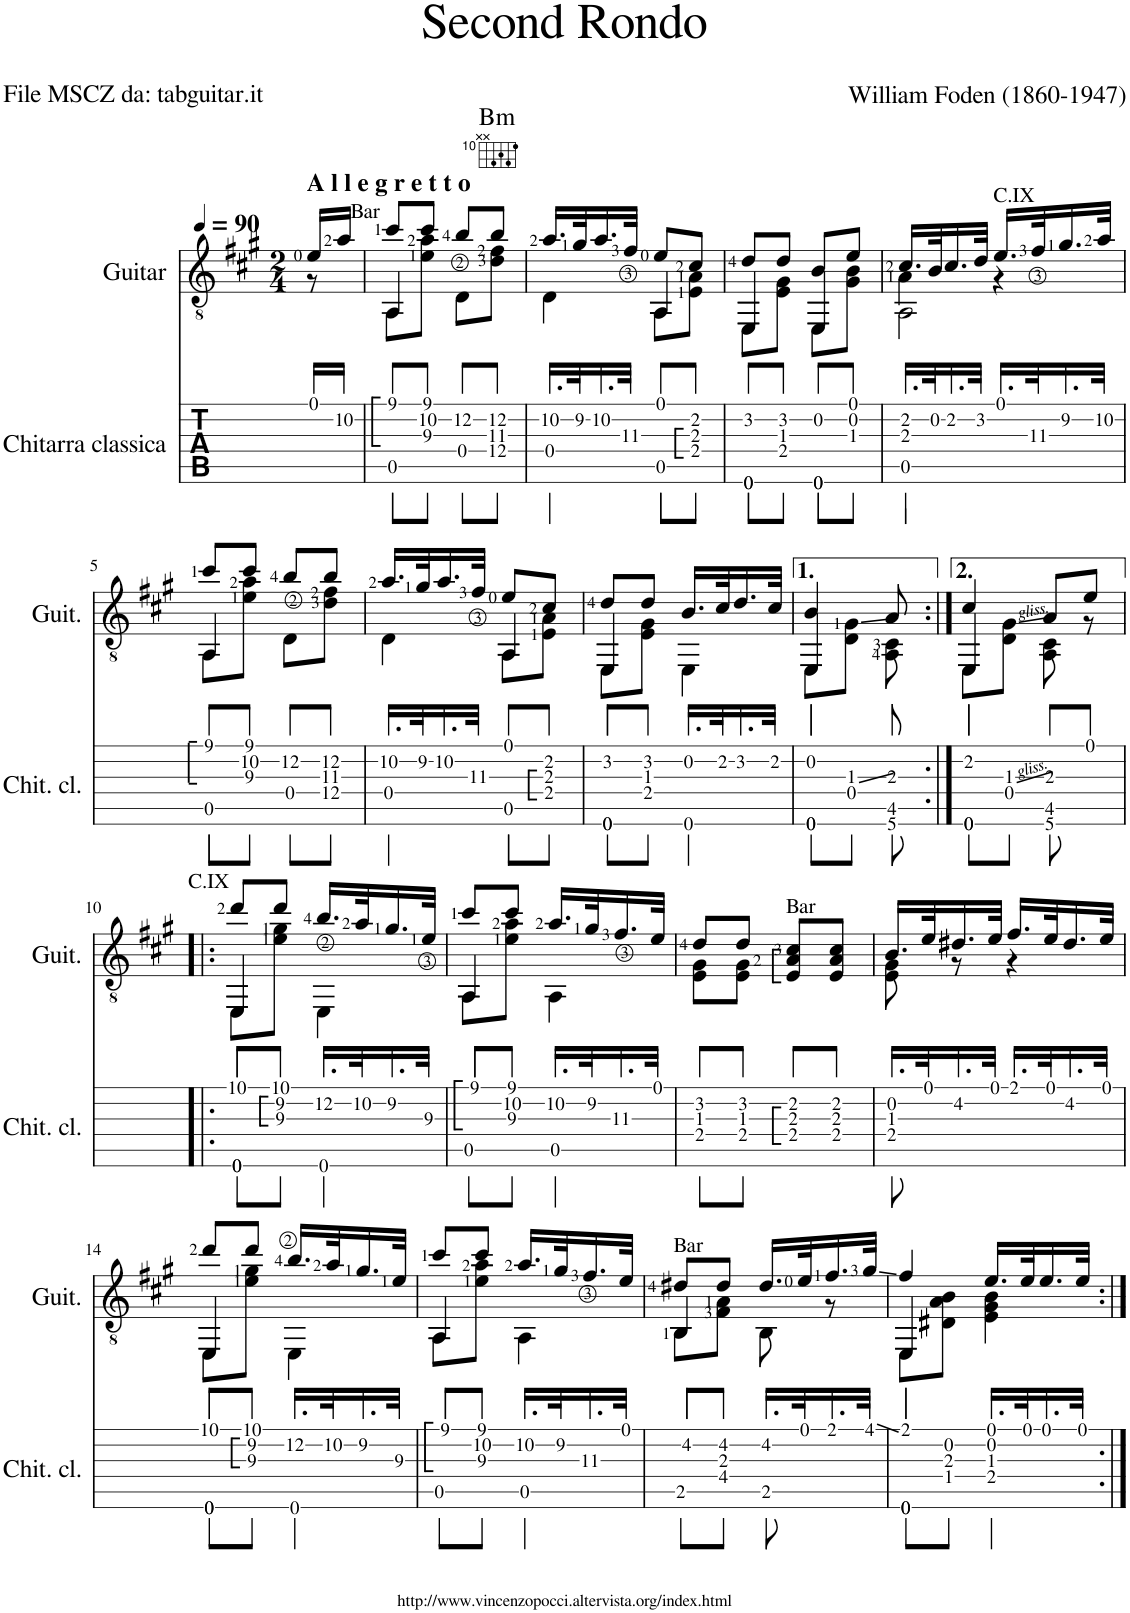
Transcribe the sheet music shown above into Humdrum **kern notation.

**kern	**kern	**harte
*part2	*part1	*part1
*staff2	*staff1	*
*I"Chitarra classica	*I"Guitar	*
*I'Chit. cl.	*I'Guit.	*
*stria6	*	*
*	*clefGv2	*
*k[f#c#g#]	*k[f#c#g#]	*
*M2/4	*M2/4	*
*MM90	*MM90	*
=	=	=
*^	*^	*
!	!	!LO:TX:a:B:t=A l l e g r e t t o	!	!
16e/LL	8r	16e/LL	8r	.
16a/JJ	.	16a/JJ	.	.
=1	=1	=1	=1	=1
*	*^	*	*^	*
!	!	!	!LO:TX:a:t=Bar	!	!	!
8cc#/L	8AA\L	4AA\	8cc#/L	8AA\L	4AA/	.
8cc#/J	8e\ 8a\J	.	8cc#/J	8e\ 8a\J	.	.
8b/L	8D\L	4ryy	8b/L	8D\L	4ryy	.
!	!	!	!	!	!	!LO:H:kt=m
8b/J	8d\ 8f#\J	.	8b/J	8d\ 8f#\J	.	B:min
=2	=2	=2	=2	=2	=2	=2
16.a/LL	4D\	4ryy	16.a/LL	4D\	4ryy	.
32g#/K	.	.	32g#/K	.	.	.
16.a/	.	.	16.a/	.	.	.
32f#/JJk	.	.	32f#/JJk	.	.	.
8e/L	8AA\L	4AA\	8e/L	8AA\L	4AA/	.
8c#/J	8E\ 8A\J	.	8c#/J	8E\ 8A\J	.	.
=3	=3	=3	=3	=3	=3	=3
8d/L	8EE\L	4EE\	8d/L	8EE\L	4EE/	.
8d/J	8E\ 8G#\J	.	8d/J	8E\ 8G#\J	.	.
8B/L	8EE\L	4EE\	8B/L	8EE\L	4EE/	.
8e/J	8G#\ 8B\J	.	8e/J	8G#\ 8B\J	.	.
=4	=4	=4	=4	=4	=4	=4
16.c#/LL	4A\	2AA\	16.c#/LL	4A\	2AA\	.
32B/K	.	.	32B/K	.	.	.
16.c#/	.	.	16.c#/	.	.	.
32d/JJk	.	.	32d/JJk	.	.	.
!	!	!	!LO:TX:a:t=C.IX	!	!	!
16.e/LL	4r	.	16.e/LL	4r	.	.
32f#/K	.	.	32f#/K	.	.	.
16.g#/	.	.	16.g#/	.	.	.
32a/JJk	.	.	32a/JJk	.	.	.
!!LO:LB:g=z	!!	!!
=5	=5	=5	=5	=5	=5	=5
8cc#/L	8AA\L	4AA\	8cc#/L	8AA\L	4AA/	.
8cc#/J	8e\ 8a\J	.	8cc#/J	8e\ 8a\J	.	.
8b/L	8D\L	4ryy	8b/L	8D\L	4ryy	.
8b/J	8d\ 8f#\J	.	8b/J	8d\ 8f#\J	.	.
=6	=6	=6	=6	=6	=6	=6
16.a/LL	4D\	4ryy	16.a/LL	4D\	4ryy	.
32g#/K	.	.	32g#/K	.	.	.
16.a/	.	.	16.a/	.	.	.
32f#/JJk	.	.	32f#/JJk	.	.	.
8e/L	8AA\L	4AA\	8e/L	8AA\L	4AA/	.
8c#/J	8E\ 8A\J	.	8c#/J	8E\ 8A\J	.	.
=7	=7	=7	=7	=7	=7	=7
8d/L	8EE\L	4EE/	8d/L	8EE\L	4EE/	.
8d/J	8E\ 8G#\J	.	8d/J	8E\ 8G#\J	.	.
16.B/LL	4EE\	4ryy	16.B/LL	4EE\	4ryy	.
32c#/K	.	.	32c#/K	.	.	.
16.d/	.	.	16.d/	.	.	.
32c#/JJk	.	.	32c#/JJk	.	.	.
=8	=8	=8	=8	=8	=8	=8
4B/	8EE\L	4EE/	4B/	8EE\L	4EE/	.
.	8D\ 8G#\J	.	.	8D\ 8G#\J	.	.
8A/	8AA\ 8C#\	8ryy	8A/	8AA\ 8C#\	8ryy	.
=9:|!	=9:|!	=9:|!	=9:|!	=9:|!	=9:|!	=9:|!
4c#/	8EE\L	4EE/	4c#/	8EE\L	4EE/	.
.	8D\ 8G#\J	.	.	8D\ 8G#\J	.	.
8A/L	8AA\ 8C#\	4ryy	8A/L	8AA\ 8C#\	4ryy	.
8e/J	8r	.	8e/J	8r	.	.
!!LO:LB:g=z	!!	!!
=10!|:	=10!|:	=10!|:	=10!|:	=10!|:	=10!|:	=10!|:
!	!	!	!LO:TX:a:t=C.IX	!	!	!
8dd/L	8EE\L	4EE/	8dd/L	8EE\L	4EE/	.
8dd/J	8e\ 8g#\J	.	8dd/J	8e\ 8g#\J	.	.
16.b/LL	4EE\	4ryy	16.b/LL	4EE\	4ryy	.
32a/K	.	.	32a/K	.	.	.
16.g#/	.	.	16.g#/	.	.	.
32e/JJk	.	.	32e/JJk	.	.	.
=11	=11	=11	=11	=11	=11	=11
8cc#/L	8AA\L	4AA/	8cc#/L	8AA\L	4AA/	.
8cc#/J	8e\ 8a\J	.	8cc#/J	8e\ 8a\J	.	.
16.a/LL	4AA\	4ryy	16.a/LL	4AA\	4ryy	.
32g#/K	.	.	32g#/K	.	.	.
16.f#/	.	.	16.f#/	.	.	.
32e/JJk	.	.	32e/JJk	.	.	.
*	*v	*v	*	*	*	*
*	*	*	*v	*v	*
=12	=12	=12	=12	=12
8d/L	8E\ 8G#\L	8d/L	8E\ 8G#\L	.
8d/J	8E\ 8G#\J	8d/J	8E\ 8G#\J	.
!	!	!LO:TX:a:t=Bar	!	!
8E/ 8A/ 8c#/L	4ryy	8E/ 8A/ 8c#/L	4ryy	.
8E/ 8A/ 8c#/J	.	8E/ 8A/ 8c#/J	.	.
=13	=13	=13	=13	=13
16.B/LL	8E\ 8G#\	16.B/LL	8E\ 8G#\	.
32e/K	.	32e/K	.	.
16.d#X/	8r	16.d#X/	8r	.
32e/JJk	.	32e/JJk	.	.
16.f#/LL	4r	16.f#/LL	4r	.
32e/K	.	32e/K	.	.
16.d#/	.	16.d#/	.	.
32e/JJk	.	32e/JJk	.	.
!!LO:LB:g=z
=14	=14	=14	=14	=14
*	*^	*	*^	*
8dd/L	8EE\L	4EE/	8dd/L	8EE\L	4EE/	.
8dd/J	8e\ 8g#\J	.	8dd/J	8e\ 8g#\J	.	.
16.b/LL	4EE\	4ryy	16.b/LL	4EE\	4ryy	.
32a/K	.	.	32a/K	.	.	.
16.g#/	.	.	16.g#/	.	.	.
32e/JJk	.	.	32e/JJk	.	.	.
=15	=15	=15	=15	=15	=15	=15
8cc#/L	8AA\L	4AA/	8cc#/L	8AA\L	4AA/	.
8cc#/J	8e\ 8a\J	.	8cc#/J	8e\ 8a\J	.	.
16.a/LL	4AA\	4ryy	16.a/LL	4AA\	4ryy	.
32g#/K	.	.	32g#/K	.	.	.
16.f#/	.	.	16.f#/	.	.	.
32e/JJk	.	.	32e/JJk	.	.	.
=16	=16	=16	=16	=16	=16	=16
!	!	!	!LO:TX:a:t=Bar	!	!	!
8d#X/L	8BB\L	4BB/	8d#X/L	8BB\L	4BB/	.
8d#/J	8F#\ 8A\J	.	8d#/J	8F#\ 8A\J	.	.
16.d#/LL	8BB\	4ryy	16.d#/LL	8BB\	4ryy	.
32e/K	.	.	32e/K	.	.	.
16.f#/	8r	.	16.f#/	8r	.	.
32g#/JJk	.	.	32g#/JJk	.	.	.
=17	=17	=17	=17	=17	=17	=17
4f#/	8EE\L	4EE/	4f#/	8EE\L	4EE/	.
.	8D#X\ 8A\ 8B\J	.	.	8D#X\ 8A\ 8B\J	.	.
16.e/LL	4E\ 4G#\ 4B\	4ryy	16.e/LL	4E\ 4G#\ 4B\	4ryy	.
32e/K	.	.	32e/K	.	.	.
16.e/	.	.	16.e/	.	.	.
32e/JJk	.	.	32e/JJk	.	.	.
*v	*v	*v	*	*	*	*
*	*v	*v	*v	*
=:|!	=:|!	=:|!
*-	*-	*-
